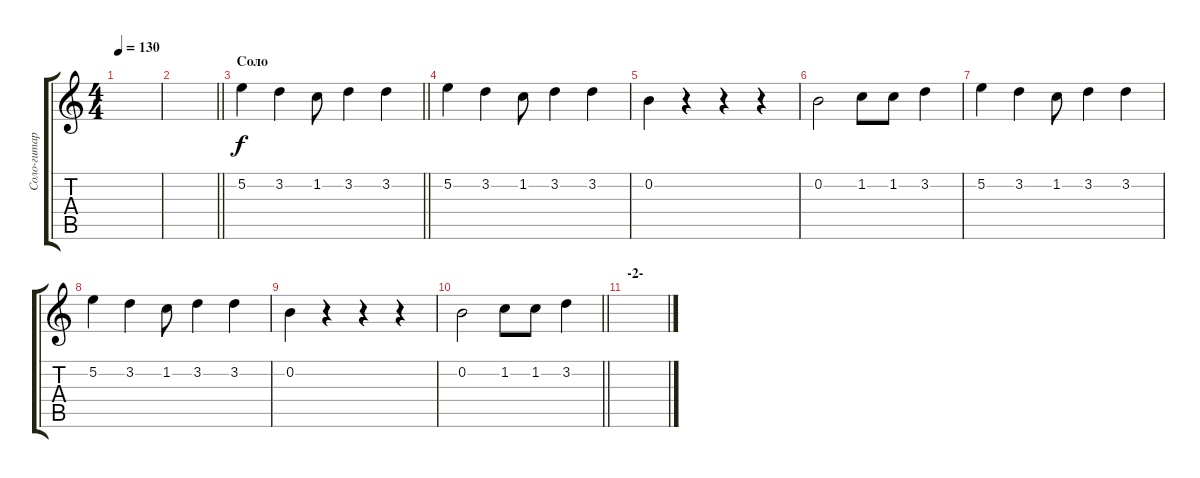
\track ("Соло-гитара" "Соло-гитар") {instrument overdrivenguitar}
\staff {score tabs}
\tuning (E4 B3 G3 D3 A2 E2) {hide}
\ts (4 4)
\tempo 130
\clef g2
\ks c
|
\barLineRight lightlight
|
\section ("" "Соло")
\barLineRight lightlight
5.2.4 3.2.4 1.2.8 3.2.4 3.2.4 |
\section ("" "")
5.2.4 3.2.4 1.2.8 3.2.4 3.2.4 |
0.2.4 r.4 r.4 r.4 |
0.2.2 1.2.8 1.2.8 3.2.4 |
5.2.4 3.2.4 1.2.8 3.2.4 3.2.4 |
5.2.4 3.2.4 1.2.8 3.2.4 3.2.4 |
0.2.4 r.4 r.4 r.4 |
\barLineRight lightlight
0.2.2 1.2.8 1.2.8 3.2.4 |
\section ("" "-2-")
